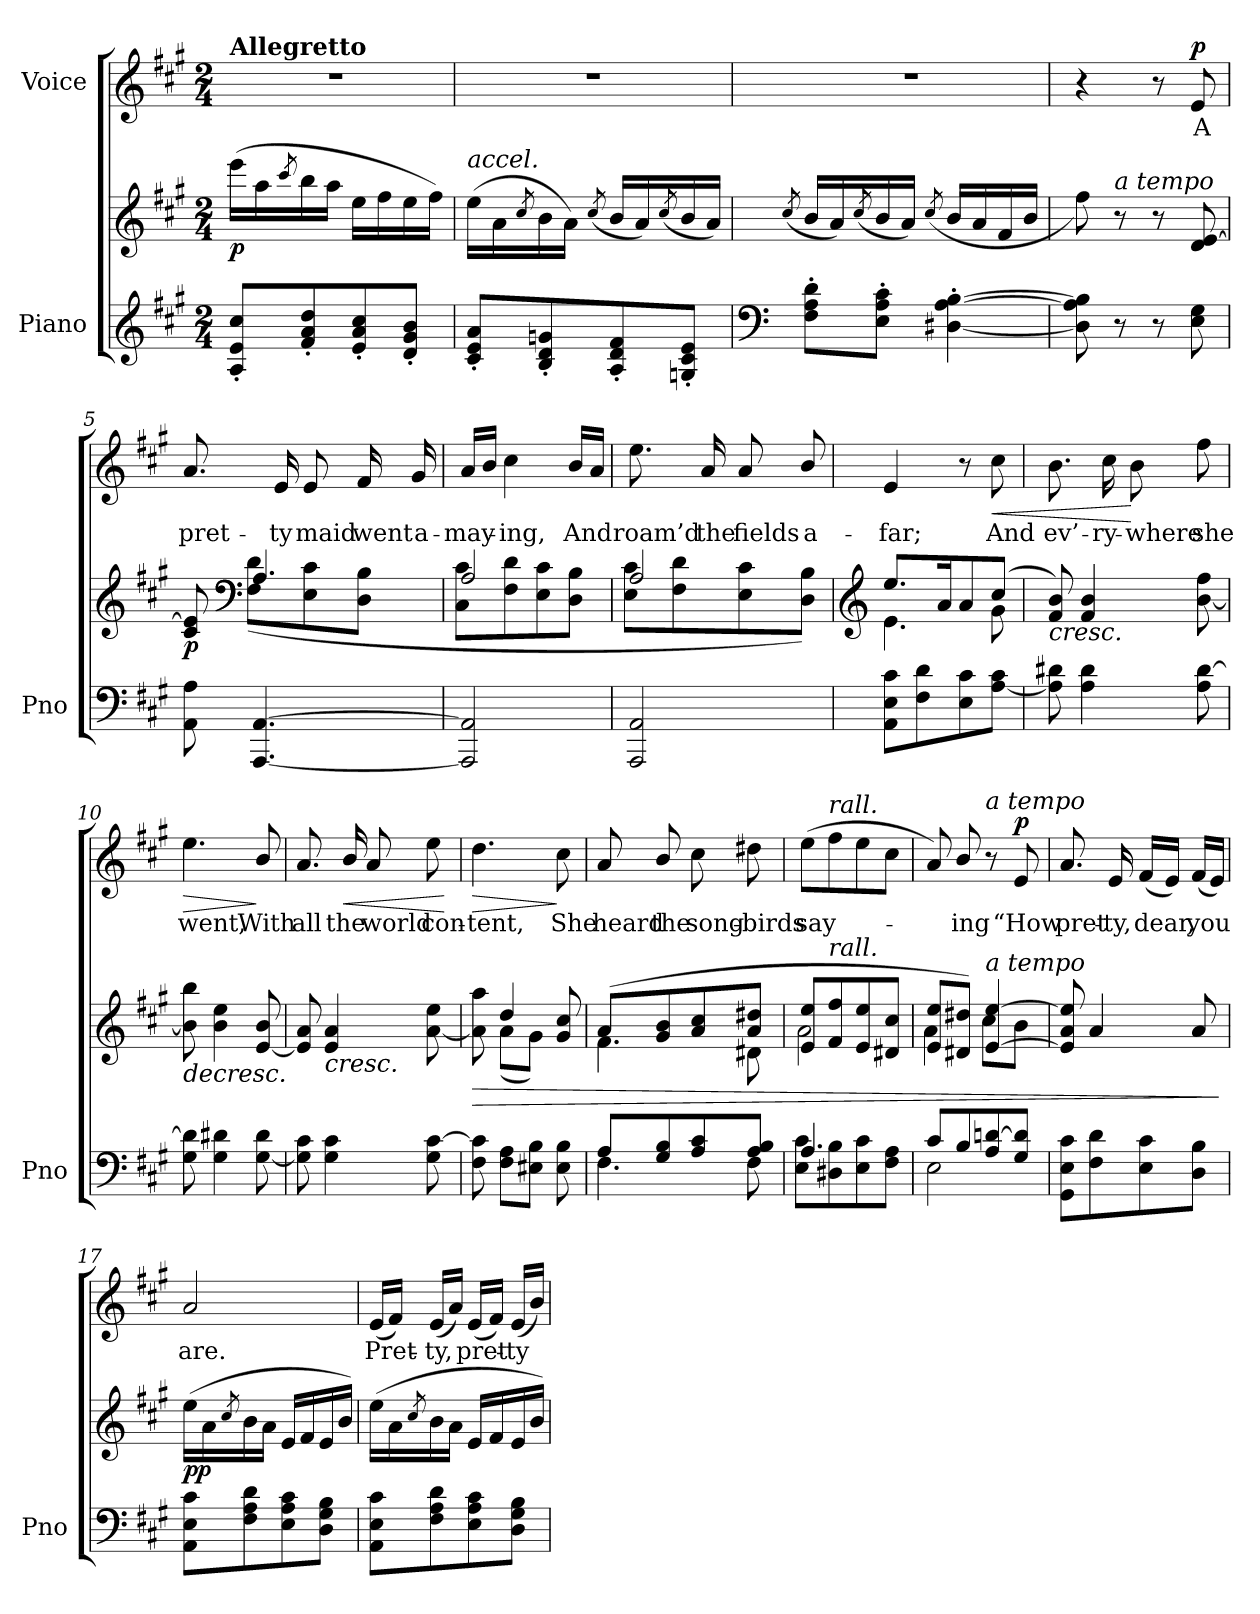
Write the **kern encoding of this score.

**kern	**kern	**dynam	**kern	**text	**dynam
*part2	*part2	*part2	*part1	*part1	*part1
*staff3	*staff2	*staff2/3	*staff1	*staff1	*staff1
*I"Piano	*	*	*I"Voice	*	*
*I'Pno	*	*	*	*	*
*clefG2	*clefG2	*	*clefG2	*	*
*k[f#c#g#]	*k[f#c#g#]	*	*k[f#c#g#]	*	*
*M2/4	*M2/4	*	*M2/4	*	*
=1	=1	=1	=1	=1	=1
!	!	!	!LO:TX:a:B:t=Allegretto	!	!
!	!	!LO:DY:b	!	!	!
8A/' 8e/' 8cc#/'L	(16eee\LL	p	2r	.	.
.	16aa\	.	.	.	.
.	8qccc#/	.	.	.	.
8f#/' 8a/' 8dd/'	16bb\	.	.	.	.
.	16aa\JJ	.	.	.	.
8e/' 8a/' 8cc#/'	16ee\LL	.	.	.	.
.	16ff#\	.	.	.	.
8d/' 8g#/' 8b/'J	16ee\	.	.	.	.
.	16ff#\JJ)	.	.	.	.
=2	=2	=2	=2	=2	=2
!	!LO:TX:i:t=accel.	!	!	!	!
8c#/' 8e/' 8a/'L	(16ee\LL	.	2r	.	.
.	16a\	.	.	.	.
.	8qcc#/	.	.	.	.
8B/' 8d/' 8gn/'	16b\	.	.	.	.
.	16a\JJ)	.	.	.	.
.	(8qcc#/	.	.	.	.
8A/' 8d/' 8f#/'	16b/LL	.	.	.	.
.	16a/)	.	.	.	.
.	(8qcc#/	.	.	.	.
8Gn/' 8c#/' 8e/'J	16b/	.	.	.	.
.	16a/JJ)	.	.	.	.
=3	=3	=3	=3	=3	=3
*clefF4	*	*	*	*	*
.	(8qcc#/	.	.	.	.
8F#\' 8A\' 8d\'L	16b/LL	.	2r	.	.
.	16a/)	.	.	.	.
.	(8qcc#/	.	.	.	.
8E\' 8A\' 8c#\'J	16b/	.	.	.	.
.	16a/JJ)	.	.	.	.
.	(>8qcc#/	.	.	.	.
[4D#X\' [4A\' [4B\'	16b/LL	.	.	.	.
.	16a/	.	.	.	.
.	16f#/	.	.	.	.
.	16b/JJ	.	.	.	.
=4	=4	=4	=4	=4	=4
8D#\] 8A\] 8B\]	8ff#\)	.	4r	.	.
!	!LO:TX:i:t=a tempo	!	!	!	!
8r	8r	.	.	.	.
8r	8r	.	8r	.	.
!	!	!	!	!	!LO:DY:a
8E\ 8G#\	8d/ [8e/	.	8e/	A	p
=5	=5	=5	=5	=5	=5
*	*^	*	*	*	*
!	!	!	!LO:DY:b	!	!	!
8AA\ 8A\	8c#/ 8e/]	8ryy	p	8.a/	pret-	.
*	*clefF4	*	*	*	*	*
[4.AAA/ [4.AA/	4.A/	(>8F#\ 8d\L	.	.	.	.
.	.	.	.	16e/	-ty	.
.	.	8E\ 8c#\	.	8e/	maid	.
.	.	8D\ 8B\J	.	16f#/	went	.
.	.	.	.	16g#/	a-	.
=6	=6	=6	=6	=6	=6	=6
2AAA/] 2AA/]	2A/	8C#\ 8c#\L	.	16a/LL	-may-	.
.	.	.	.	16b/JJ	.	.
.	.	8F#\ 8d\	.	4cc#\	-ing,	.
.	.	8E\ 8c#\	.	.	.	.
.	.	8D\ 8B\J	.	16b/LL	And	.
.	.	.	.	16a/JJ	.	.
=7	=7	=7	=7	=7	=7	=7
2AAA/ 2AA/	2A/	8E\ 8c#\L	.	8.ee\	roam’d	.
.	.	8F#\ 8d\	.	.	.	.
.	.	.	.	16a/	the	.
.	.	8E\ 8c#\	.	8a/	fields	.
.	.	8D\ 8B\J)	.	8b/	a-	.
=8	=8	=8	=8	=8	=8	=8
*	*clefG2	*	*	*	*	*
8AA\ 8E\ 8c#\L	8.ee/L	4.e\	.	4e/	-far;	.
8F#\ 8d\	.	.	.	.	.	.
.	16a/K	.	.	.	.	.
8E\ 8c#\	8a/	.	.	8r	.	.
!	!	!	!	!	!	!LO:HP:b
[8A\ 8c#\J	(8cc#/J	8g#\	.	8cc#\	And	<
=9	=9	=9	=9	=9	=9	=9
!	!	!	!LO:HP:b	!	!	!
*	*v	*v	*	*	*	*
8A\] 8d#X\	8f#/ 8b/)	<	8.b\	ev’-	.
4A\ 4d#\	4f#/ 4b/	.	.	.	.
.	.	.	16cc#\	-ry-	.
.	.	.	8b\	-where	[
8A\ [8d#\	[>8b\ 8ff#\	.	8ff#\	she	.
=10	=10	=10	=10	=10	=10
!	!	!LO:HP:b	!	!	!LO:HP:b
8G#\ 8d#\]	8b\] 8bb\	>	4.ee\	went,	>
4G#\ 4d#X\	4b\ 4ee\	.	.	.	.
[8G#\ 8d#\	[8e/ 8b/	[	8b/	With	]
=11	=11	=11	=11	=11	=11
8G#\] 8c#\	8e/] 8a/	.	8.a/	all	.
!	!	!LO:HP:b	!	!	!
4G#\ 4c#\	4e/ 4a/	<	.	.	.
!	!	!	!	!	!LO:HP:b
.	.	.	16b/	the	<
.	.	.	8a/	world	.
8G#\ [8c#\	[8a\ 8ee\	]	8ee\	con-	.
.	.	.	.	.	[
=12	=12	=12	=12	=12	=12
!	!	!LO:HP:b	!	!	!LO:HP:b
*	*^	*	*	*	*
8F#\ 8c#\]	8a\] 8aa\	8ryy	>	4.dd\	-tent,	>
8F#\ 8A\L	4dd/	(8a\L	.	.	.	.
8E#X\ 8B\J	.	8g#\J)	.	.	.	.
8E#\ 8B\	8g#/ 8cc#/	8ryy	.	8cc#\	She	]
*	*v	*v	*	*	*	*
.	.	[	.	.	.
=13	=13	=13	=13	=13	=13
*^	*^	*	*	*	*
8A/L	4.F#\	(8a/L	4.f#\	.	8a/	heard	.
8G#/ 8B/	.	8g#/ 8b/	.	.	8b/	the	.
8A/ 8c#/	.	8a/ 8cc#/	.	.	8cc#\	song-	.
8A/ 8B/J	8F#\	8a/ 8dd#X/J	8d#X\	.	8dd#X\	-birds	.
=14	=14	=14	=14	=14	=14	=14	=14
4.A/	8E\ 8c#\L	8e/ 8ee/L	2a\	.	(8ee\L	say-	.
!	!	!	!	!	!LO:TX:i:t=rall.	!	!
!	!	!LO:TX:i:t=rall.	!	!	!	!	!
.	8D#X\ 8B\	8f#/ 8ff#/	.	.	8ff#\	.	.
.	8E\ 8c#\	8e/ 8ee/	.	.	8ee\	.	.
8ryy	8F#\ 8A\J	8d#X/ 8cc#/J	.	.	8cc#\J	.	.
=15	=15	=15	=15	=15	=15	=15	=15
8c#/L	2E\	8e/ 8ee/L	4a\	.	8a/)	.	.
8B/	.	8d#X/ 8dd#X/J)	.	.	8b/	ing	.
!	!	!	!	!	!LO:TX:i:t=a tempo	!	!
!	!	!LO:TX:i:t=a tempo	!	!	!	!	!
8A/ [8dn/	.	[4e/ [4ee/	8cc#\L	.	8r	.	.
!	!	!	!	!	!	!	!LO:DY:a
8G#/ 8d/]J	.	.	8b\J	.	8e/	“How	p
*v	*v	*	*	*	*	*	*
*	*v	*v	*	*	*	*
=16	=16	=16	=16	=16	=16
8GG#\ 8E\ 8c#\L	8e/] 8a/ 8ee/]	.	8.a/	pret-	.
8F#\ 8d\	4a/	.	.	.	.
.	.	.	16e/	-ty,	.
8E\ 8c#\	.	.	(16f#/LL	dear,	.
.	.	.	16e/JJ)	.	.
8D\ 8B\J	8a/	.	(16f#/LL	you	.
.	.	.	16e/JJ)	.	.
.	.	]	.	.	.
=17	=17	=17	=17	=17	=17
!	!	!LO:DY:b	!	!	!
8AA\ 8E\ 8c#\L	(16ee\LL	pp	2a/	are.	.
.	16a\	.	.	.	.
.	8qcc#/	.	.	.	.
8F#\ 8A\ 8d\	16b\	.	.	.	.
.	16a\JJ	.	.	.	.
8E\ 8A\ 8c#\	16e/LL	.	.	.	.
.	16f#/	.	.	.	.
8D\ 8G#\ 8B\J	16e/	.	.	.	.
.	16b/JJ)	.	.	.	.
=18	=18	=18	=18	=18	=18
8AA\ 8E\ 8c#\L	(16ee\LL	.	(16e/LL	Pret-	.
.	16a\	.	16f#/JJ)	.	.
.	8qcc#/	.	.	.	.
8F#\ 8A\ 8d\	16b\	.	(16e/LL	-ty,	.
.	16a\JJ	.	16a/JJ)	.	.
8E\ 8A\ 8c#\	16e/LL	.	(16e/LL	pret-	.
.	16f#/	.	16f#/JJ)	.	.
8D\ 8G#\ 8B\J	16e/	.	(16e/LL	-ty	.
.	16b/JJ)	.	16b/JJ)	.	.
=	=	=	=	=	=
*-	*-	*-	*-	*-	*-
